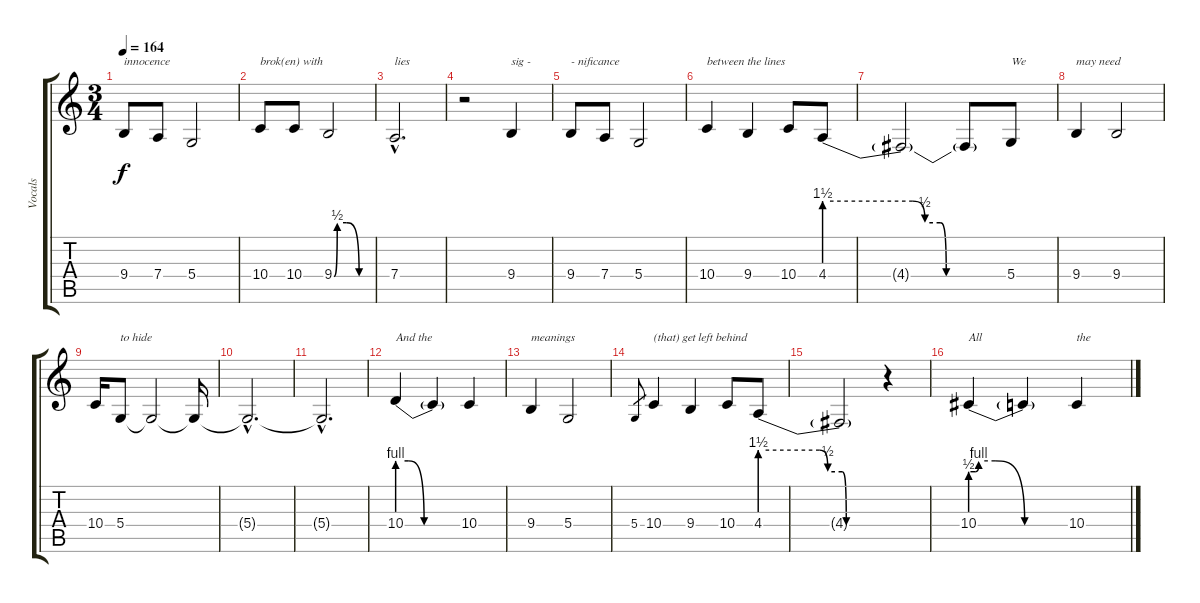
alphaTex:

\track ("Vocals" "Vocals") {instrument lead1square}
\staff {score tabs}
\tuning (E4 B3 G3 D3 A2 E2) {hide}
\ts (3 4)
\tempo 164
\clef g2
\ks c
9.4.8{txt "innocence" dy f} 7.4.8 5.4.2 |
10.4.8{txt "brok(en) with"} 10.4.8 9.4{be (custom 0 0 5 2 20 2 40 0 60 0)}.2 |
7.4{hac}.2{d txt "lies"} |
r.2 9.4.4{txt "sig - "} |
9.4.8{txt "- nificance"} 7.4.8 5.4.2 |
10.4.4{txt "between the lines"} 9.4.4 10.4.8 4.4{be (custom 0 6 29 6 33 2 38 2 40 0 60 0)}.8 |
4.4{t}.2 4.4{t}.8 5.4.8{txt "We"} |
9.4.4{txt "may need"} 9.4.2 |
10.4.16 5.4.8{txt "to hide"} 5.4{t}.2 5.4{t}.16 |
5.4{hac t}.2{d} |
5.4{hac t}.2{d} |
10.4{be (custom 0 4 10 4 25 0 60 0)}.4{txt "And the"} 10.4{t}.4 10.4.4 |
9.4.4{txt "meanings"} 5.4.2 |
5.4.8{gr} 10.4.4{txt "(that) get left behind"} 9.4.4 10.4.8 4.4{be (custom 0 6 29 6 33 2 40 2 42 0 60 0)}.8 |
4.4{t}.2 r.4 |
10.4{be (custom 0 2 3 2 5 4 15 4 33 0 60 0)}.4{txt "All"} 10.4{t}.4 10.4.4{txt "the"}
